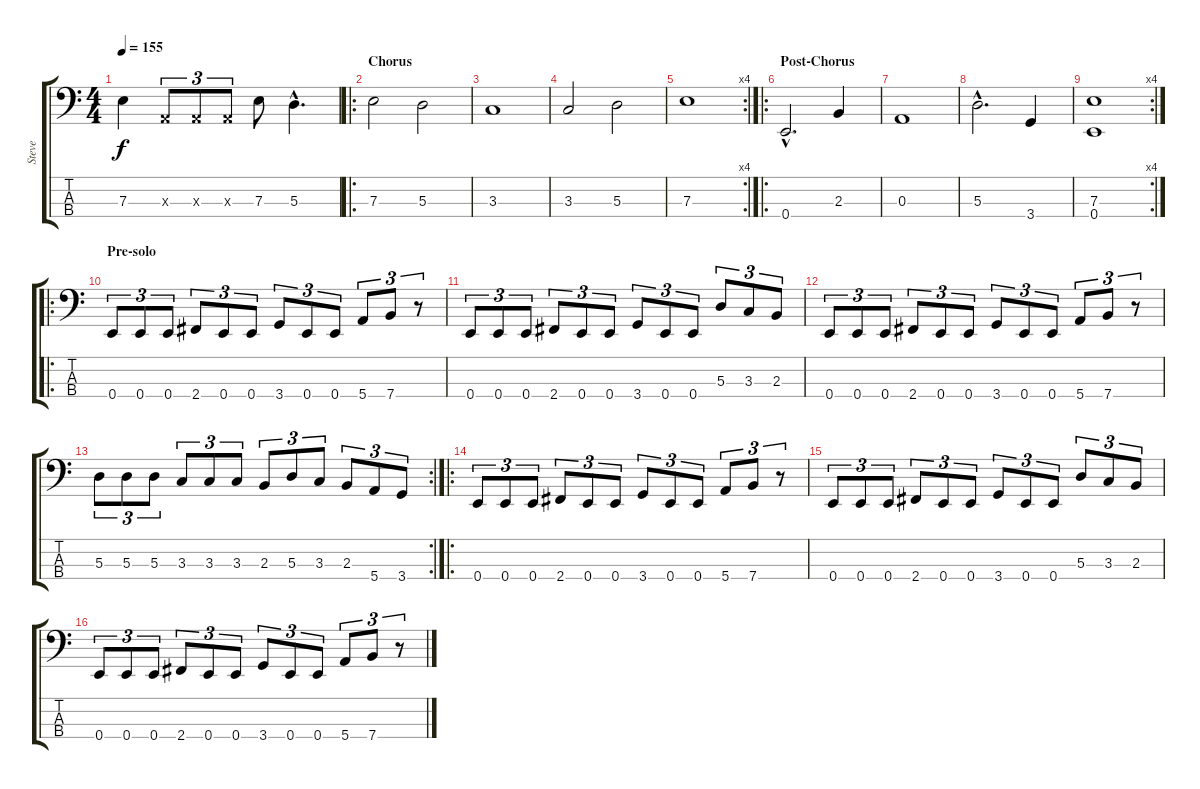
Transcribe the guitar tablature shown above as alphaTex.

\track ("Steve" "Steve") {instrument electricbassfinger}
\staff {score tabs}
\tuning (G2 D2 A1 E1) {hide}
\ts (4 4)
\tempo 155
\clef f4
\ks c
7.3.4{dy f} 0.3{x}.8{tu (3 2)} 0.3{x}.8{tu (3 2)} 0.3{x}.8{tu (3 2)} 7.3.8 5.3{hac}.4{d} |
\ro
\section ("" "Chorus")
7.3.2 5.3.2 |
3.3.1 |
3.3.2 5.3.2 |
\rc 4
7.3.1 |
\ro
\section ("" "Post-Chorus")
0.4{hac}.2{d} 2.3.4 |
0.3.1 |
5.3{hac}.2{d} 3.4.4 |
\rc 4
(7.3 0.4).1 |
\ro
\section ("" "Pre-solo")
0.4.8{tu (3 2)} 0.4.8{tu (3 2)} 0.4.8{tu (3 2)} 2.4.8{tu (3 2)} 0.4.8{tu (3 2)} 0.4.8{tu (3 2)} 3.4.8{tu (3 2)} 0.4.8{tu (3 2)} 0.4.8{tu (3 2)} 5.4.8{tu (3 2)} 7.4.8{tu (3 2)} r.8{tu (3 2)} |
0.4.8{tu (3 2)} 0.4.8{tu (3 2)} 0.4.8{tu (3 2)} 2.4.8{tu (3 2)} 0.4.8{tu (3 2)} 0.4.8{tu (3 2)} 3.4.8{tu (3 2)} 0.4.8{tu (3 2)} 0.4.8{tu (3 2)} 5.3.8{tu (3 2)} 3.3.8{tu (3 2)} 2.3.8{tu (3 2)} |
0.4.8{tu (3 2)} 0.4.8{tu (3 2)} 0.4.8{tu (3 2)} 2.4.8{tu (3 2)} 0.4.8{tu (3 2)} 0.4.8{tu (3 2)} 3.4.8{tu (3 2)} 0.4.8{tu (3 2)} 0.4.8{tu (3 2)} 5.4.8{tu (3 2)} 7.4.8{tu (3 2)} r.8{tu (3 2)} |
\rc 2
5.3.8{tu (3 2)} 5.3.8{tu (3 2)} 5.3.8{tu (3 2)} 3.3.8{tu (3 2)} 3.3.8{tu (3 2)} 3.3.8{tu (3 2)} 2.3.8{tu (3 2)} 5.3.8{tu (3 2)} 3.3.8{tu (3 2)} 2.3.8{tu (3 2)} 5.4.8{tu (3 2)} 3.4.8{tu (3 2)} |
\ro
0.4.8{tu (3 2)} 0.4.8{tu (3 2)} 0.4.8{tu (3 2)} 2.4.8{tu (3 2)} 0.4.8{tu (3 2)} 0.4.8{tu (3 2)} 3.4.8{tu (3 2)} 0.4.8{tu (3 2)} 0.4.8{tu (3 2)} 5.4.8{tu (3 2)} 7.4.8{tu (3 2)} r.8{tu (3 2)} |
0.4.8{tu (3 2)} 0.4.8{tu (3 2)} 0.4.8{tu (3 2)} 2.4.8{tu (3 2)} 0.4.8{tu (3 2)} 0.4.8{tu (3 2)} 3.4.8{tu (3 2)} 0.4.8{tu (3 2)} 0.4.8{tu (3 2)} 5.3.8{tu (3 2)} 3.3.8{tu (3 2)} 2.3.8{tu (3 2)} |
0.4.8{tu (3 2)} 0.4.8{tu (3 2)} 0.4.8{tu (3 2)} 2.4.8{tu (3 2)} 0.4.8{tu (3 2)} 0.4.8{tu (3 2)} 3.4.8{tu (3 2)} 0.4.8{tu (3 2)} 0.4.8{tu (3 2)} 5.4.8{tu (3 2)} 7.4.8{tu (3 2)} r.8{tu (3 2)}
